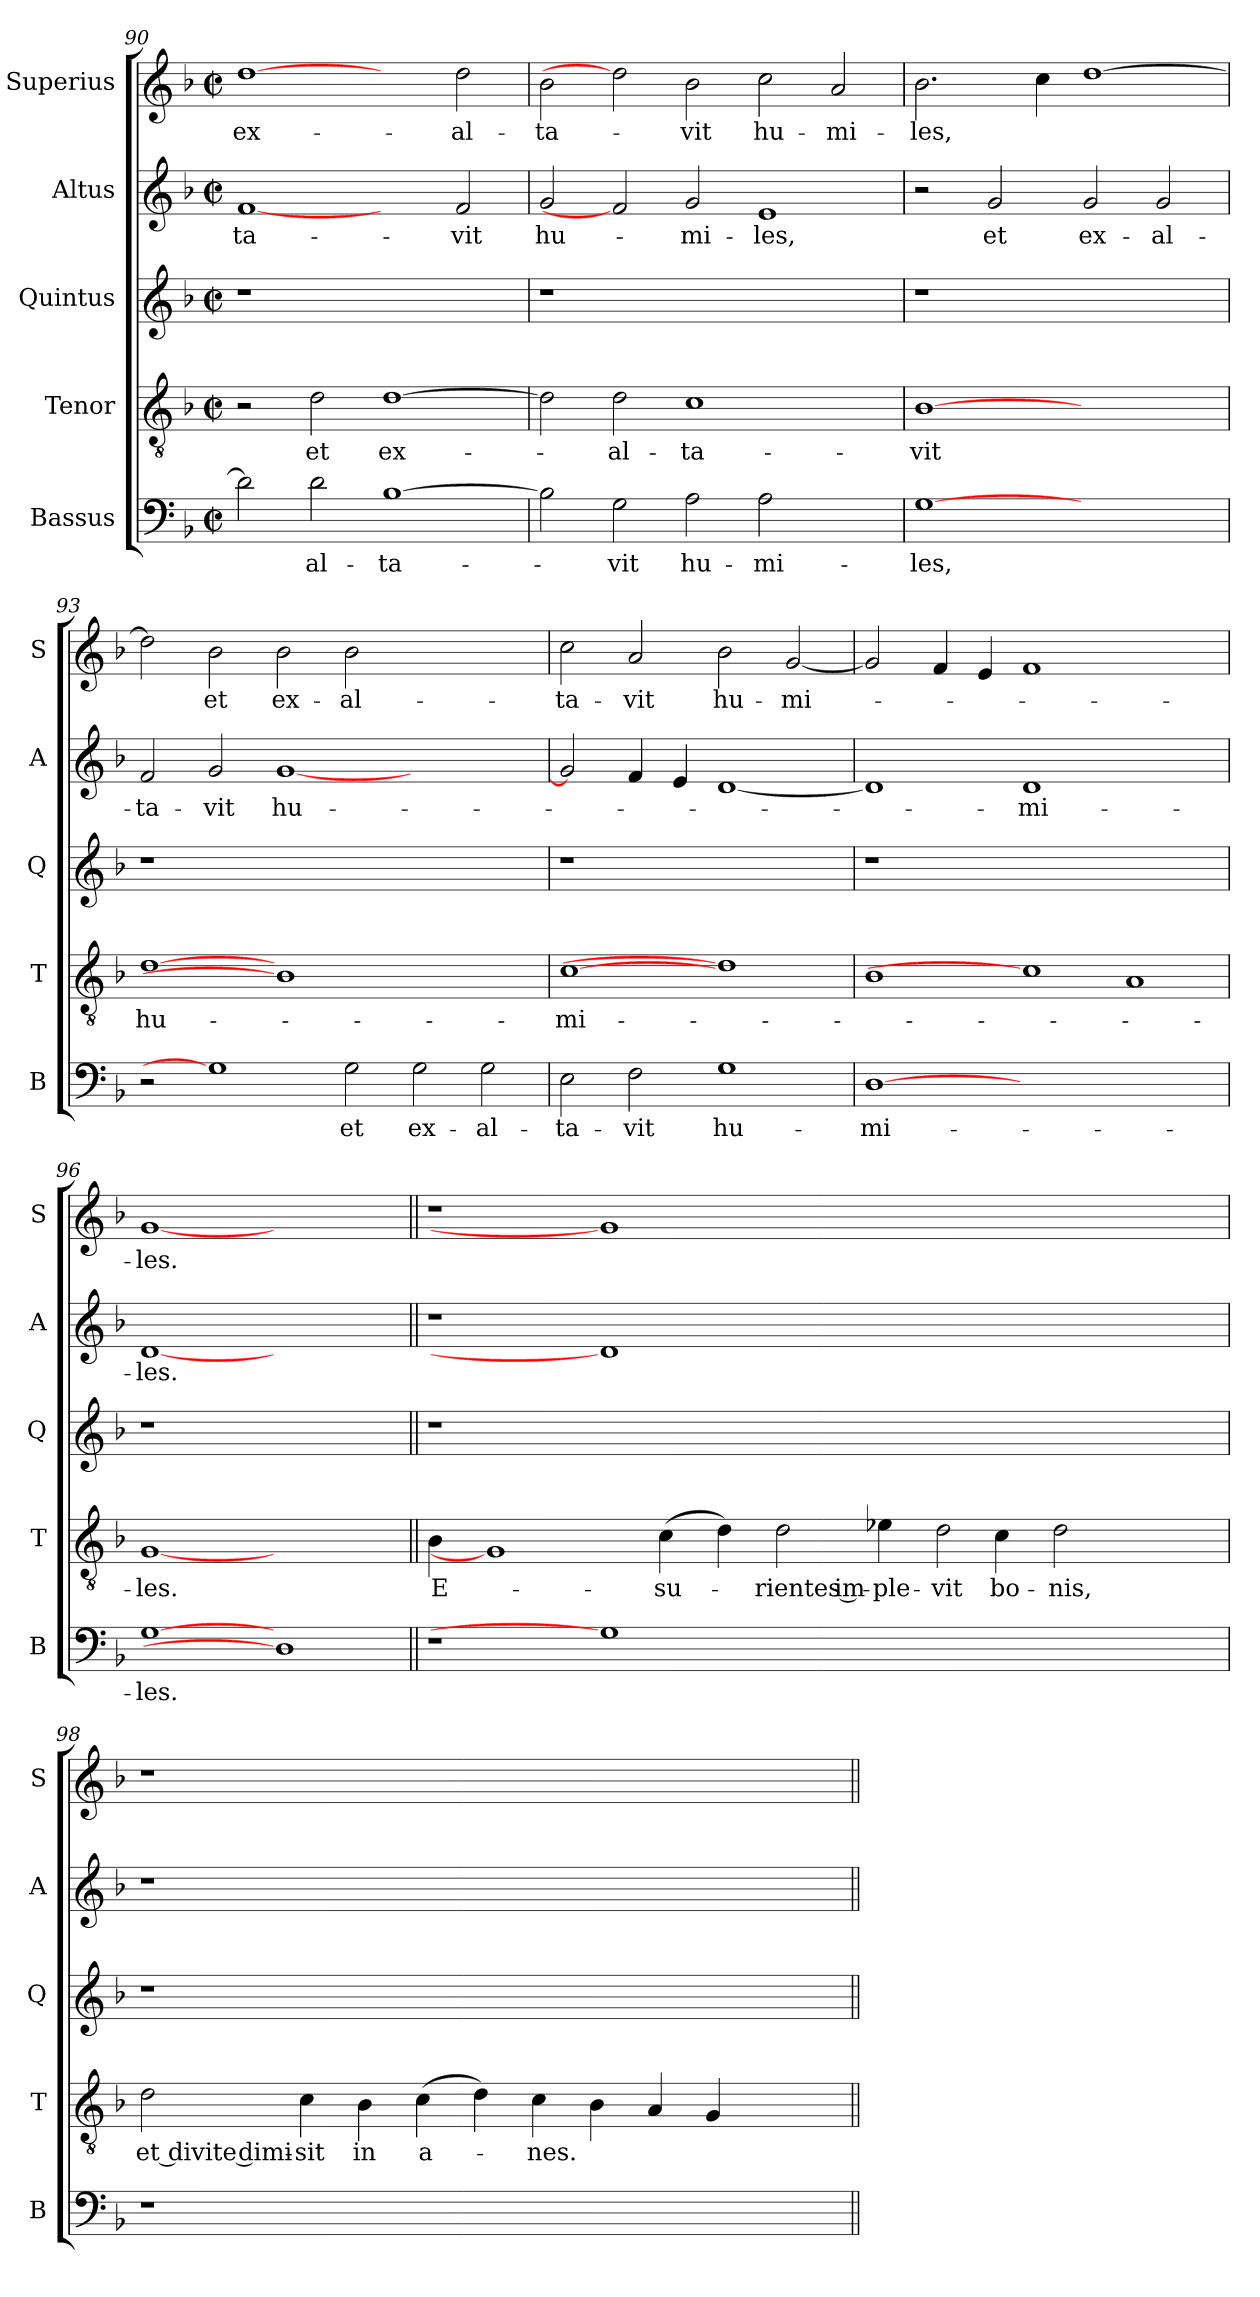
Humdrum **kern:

**kern	**text	**kern	**text	**kern	**kern	**text	**kern	**text
*part5	*part5	*part4	*part4	*part3	*part2	*part2	*part1	*part1
*staff5	*staff5	*staff4	*staff4	*staff3	*staff2	*staff2	*staff1	*staff1
*I"Bassus	*	*I"Tenor	*	*I"Quintus	*I"Altus	*	*I"Superius	*
*I'B	*	*I'T	*	*I'Q	*I'A	*	*I'S	*
!!LO:PB:g=z
*clefF4	*	*clefGv2	*	*clefG2	*clefG2	*	*clefG2	*
*k[b-]	*	*k[b-]	*	*k[b-]	*k[b-]	*	*k[b-]	*
*F:	*	*F:	*	*F:	*F:	*	*F:	*
*M2/2	*	*M2/2	*	*M2/2	*M2/2	*	*M2/2	*
*met(c|)	*	*met(c|)	*	*met(c|)	*met(c|)	*	*met(c|)	*
=90	=90	=90	=90	=90	=90	=90	=90	=90
!	!	!	!	!	!	!LO:LY:b	!	!LO:LY:b
2d\]	.	2r	.	1r	[1f	-ta-	[1dd	ex-
!	!LO:LY:b	!	!LO:LY:b	!	!	!	!	!
2d\	-al-	2d\	et	.	.	.	.	.
!	!LO:LY:b	!	!LO:LY:b	!	!	!	!	!
[1B-	-ta-	[1d	ex-	1ryy	2ryy	.	2ryy	.
!	!	!	!	!	!	!LO:LY:b	!	!LO:LY:b
.	.	.	.	.	2f/	-vit	2dd\	-al-
=91	=91	=91	=91	=91	=91	=91	=91	=91
!	!	!	!	!	!	!LO:LY:b	!	!LO:LY:b
2B-\]	.	2d\]	.	1r	2g/	hu-	2b-\	-ta-
!	!LO:LY:b	!	!LO:LY:b	!	!	!	!	!
2G\	-vit	2d\	-al-	.	2f]	.	2dd]	.
!	!LO:LY:b	!	!LO:LY:b	!	!	!LO:LY:b	!	!LO:LY:b
2A\	hu-	1c	-ta-	1.ryy	2g/	-mi-	2b-\	-vit
!	!LO:LY:b	!	!	!	!	!LO:LY:b	!	!LO:LY:b
2A\	-mi-	.	.	.	1e	-les,	2cc\	hu-
!	!	!	!	!	!	!	!	!LO:LY:b
2ryy	.	2ryy	.	.	.	.	2a/	-mi-
=92	=92	=92	=92	=92	=92	=92	=92	=92
!	!LO:LY:b	!	!LO:LY:b	!	!	!	!	!LO:LY:b
[1G	-les,	[1B-	-vit	1r	2r	.	2.b-\	-les,
!	!	!	!	!	!	!LO:LY:b	!	!
.	.	.	.	.	2g/	et	.	.
.	.	.	.	.	.	.	4cc\	.
!	!	!	!	!	!	!LO:LY:b	!	!
1ryy	.	1ryy	.	1ryy	2g/	ex-	[1dd	.
!	!	!	!	!	!	!LO:LY:b	!	!
.	.	.	.	.	2g/	-al-	.	.
=93	=93	=93	=93	=93	=93	=93	=93	=93
!	!	!	!LO:LY:b	!	!	!LO:LY:b	!	!
2r	.	[1d	hu-	1r	2f/	-ta-	2dd\]	.
!	!	!	!	!	!	!LO:LY:b	!	!LO:LY:b
1G]	.	.	.	.	2g/	-vit	2b-\	et
!	!	!	!	!	!	!LO:LY:b	!	!LO:LY:b
.	.	1B-]	.	0ryy	[1g	hu-	2b-\	ex-
!	!LO:LY:b	!	!	!	!	!	!	!LO:LY:b
2G\	et	.	.	.	.	.	2b-\	-al-
!	!LO:LY:b	!	!	!	!	!	!	!
2G\	ex-	1ryy	.	.	1ryy	.	1ryy	.
!	!LO:LY:b	!	!	!	!	!	!	!
2G\	-al-	.	.	.	.	.	.	.
=94	=94	=94	=94	=94	=94	=94	=94	=94
!	!LO:LY:b	!	!LO:LY:b	!	!	!	!	!LO:LY:b
2E\	-ta-	[1c	-mi-	1r	2g/]	.	2cc\	-ta-
!	!LO:LY:b	!	!	!	!	!	!	!LO:LY:b
2F\	-vit	.	.	.	4f/	.	2a/	-vit
.	.	.	.	.	4e/	.	.	.
!	!LO:LY:b	!	!	!	!	!	!	!LO:LY:b
1G	hu-	1d]	.	1ryy	[1d	.	2b-\	hu-
!	!	!	!	!	!	!	!	!LO:LY:b
.	.	.	.	.	.	.	[2g/	-mi-
=95	=95	=95	=95	=95	=95	=95	=95	=95
!	!LO:LY:b	!	!	!	!	!	!	!
[1D	-mi-	1B-	.	1r	1d]	.	2g/]	.
.	.	.	.	.	.	.	4f/	.
.	.	.	.	.	.	.	4e/	.
!	!	!	!	!	!	!LO:LY:b	!	!
0ryy	.	1c]	.	0ryy	1d	-mi-	1f	.
.	.	1A	.	.	1ryy	.	1ryy	.
=96	=96	=96	=96	=96	=96	=96	=96	=96
!	!LO:LY:b	!	!LO:LY:b	!	!	!LO:LY:b	!	!LO:LY:b
[1G	-les.	[1G	-les.	1r	[1d	-les.	[1g	-les.
1D]	.	1ryy	.	1ryy	1ryy	.	1ryy	.
!!LO:LB:g=z
=97||	=97||	=97||	=97||	=97||	=97||	=97||	=97||	=97||
!	!	!LO:N:head=solid	!LO:LY:b	!	!	!	!	!
1r	.	4B-\	E-	1r	1r	.	1r	.
.	.	1G]	.	.	.	.	.	.
1G]	.	.	.	0ryy	1d]	.	1g]	.
!	!	!LO:N:head=solid	!LO:LY:b	!	!	!	!	!
.	.	(>4c\	-su-	.	.	.	.	.
!	!	!LO:N:head=solid	!	!	!	!	!	!
.	.	4d\)	.	.	.	.	.	.
!	!	!LO:N:head=open	!LO:LY:b	!	!	!	!	!
.	.	4d\	-rientes im-	.	.	.	.	.
!	!	!LO:N:head=solid	!LO:LY:b	!	!	!	!	!
1.ryy	.	4e-X\	-ple-	.	1.ryy	.	1.ryy	.
!	!	!LO:N:head=open	!LO:LY:b	!	!	!	!	!
.	.	4d\	-vit	.	.	.	.	.
!	!	!LO:N:head=solid	!LO:LY:b	!	!	!	!	!
.	.	4c\	bo-	.	.	.	.	.
!	!	!LO:N:head=open	!LO:LY:b	!	!	!	!	!
.	.	2d\	-nis,	.	.	.	.	.
.	.	.	.	2ryy	.	.	.	.
.	.	4ryy	.	.	.	.	.	.
=98	=98	=98	=98	=98	=98	=98	=98	=98
!	!	!LO:N:head=open	!LO:LY:b	!	!	!	!	!
1r	.	2d\	et divite dimi-	1r	1r	.	1r	.
!	!	!LO:N:head=solid	!LO:LY:b	!	!	!	!	!
.	.	4c\	-sit	.	.	.	.	.
!	!	!LO:N:head=solid	!LO:LY:b	!	!	!	!	!
.	.	4B-\	in	.	.	.	.	.
!	!	!LO:N:head=solid	!LO:LY:b	!	!	!	!	!
0ryy	.	(>4c\	a-	0ryy	0ryy	.	0ryy	.
!	!	!LO:N:head=solid	!	!	!	!	!	!
.	.	4d\)	.	.	.	.	.	.
!	!	!LO:N:head=solid	!LO:LY:b	!	!	!	!	!
.	.	4c\	-nes.	.	.	.	.	.
!	!	!LO:N:head=solid	!	!	!	!	!	!
.	.	4B-\	.	.	.	.	.	.
!	!	!LO:N:head=solid	!	!	!	!	!	!
.	.	4A/	.	.	.	.	.	.
!	!	!LO:N:head=solid	!	!	!	!	!	!
.	.	4G/	.	.	.	.	.	.
.	.	2ryy	.	.	.	.	.	.
=||	=||	=||	=||	=||	=||	=||	=||	=||
*-	*-	*-	*-	*-	*-	*-	*-	*-
